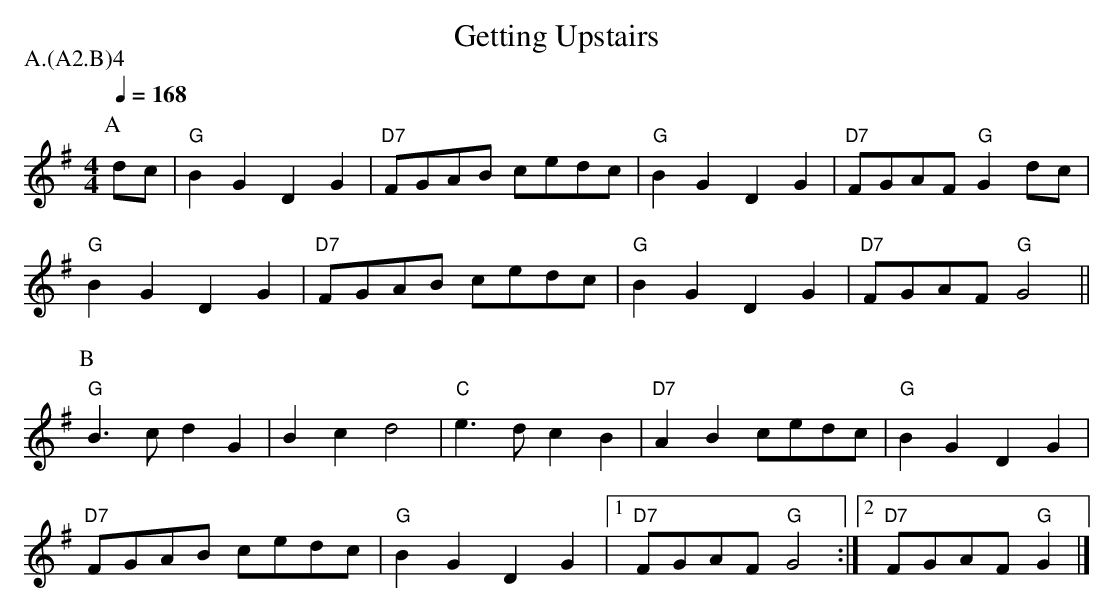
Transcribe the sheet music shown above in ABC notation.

X:1
T: Getting Upstairs
P: A.(A2.B)4
Q: 1/4=168
M: 4/4
L: 1/4
K: G
P: A
d/c/ |\
"G" B G D G | "D7" F/G/A/B/ c/e/d/c/ |\
"G" B G D G | "D7" F/G/A/F/ "G" G d/c/ |
"G" B G D G | "D7"  F/G/A/B/ c/e/d/c/ |\
"G" B G D G | "D7"F/G/A/F/ "G" G2  ||
P: B
"G" B>c d G | B c d2 | "C" e>d c B | "D7" A B c/e/d/c/ | "G" B G D G |
"D7" F/G/A/B/ c/e/d/c/ | "G" B G D G |\
[1 "D7" F/G/A/F/ "G" G2 :| [2 "D7"F/G/A/F/ "G" G |]
